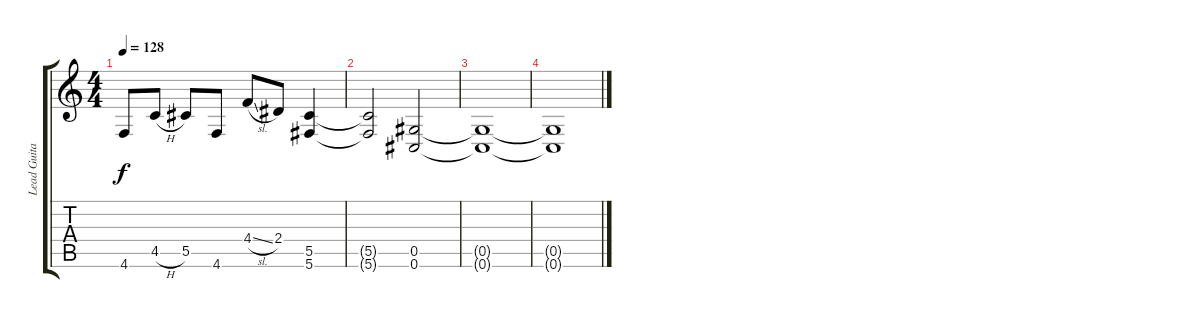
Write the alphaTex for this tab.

\track ("Lead Guitar" "Lead Guita") {instrument overdrivenguitar}
\staff {score tabs}
\tuning (Eb4 Bb3 Gb3 Db3 Ab2 Db2) {hide}
\ts (4 4)
\tempo 128
\clef g2
\ks c
4.6.8{dy f} 4.5{h}.8 5.5.8 4.6.8 4.4{sl}.8 2.4.8 (5.5 5.6).4 |
(5.5{t} 5.6{t}).2 (0.5 0.6).2 |
(0.5{t} 0.6{t}).1{volume 0} |
(0.5{t} 0.6{t}).1
